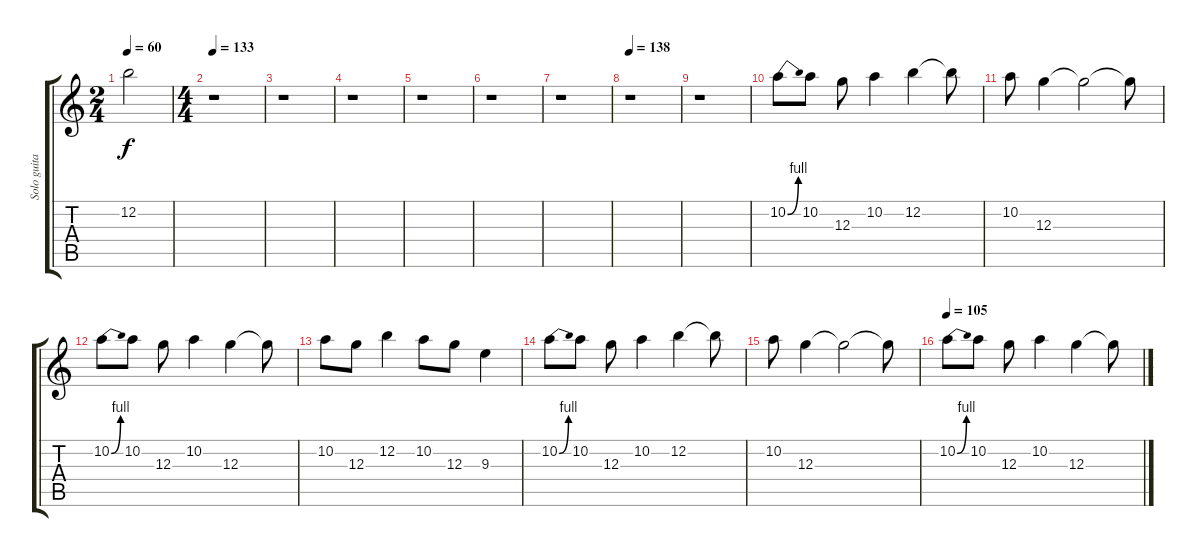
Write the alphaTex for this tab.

\track ("Solo guitar" "Solo guita") {instrument distortionguitar}
\staff {score tabs}
\tuning (E4 B3 G3 D3 A2 E2) {hide}
\ts (2 4)
\tempo 60
\clef g2
\ks c
12.2{t}.2{dy f} |
\ts (4 4)
\tempo 133
r.1 |
r.1 |
r.1 |
r.1 |
r.1 |
r.1 |
\tempo 138
r.1 |
r.1 |
10.2{be (bend 0 0 60 4)}.8{volume 12 instrument electricguitarjazz} 10.2.8 12.3.8 10.2.4 12.2.4 12.2{t}.8 |
10.2.8 12.3.4 12.3{t}.2 12.3{t}.8 |
10.2{be (bend 0 0 60 4)}.8 10.2.8 12.3.8 10.2.4 12.3.4 12.3{t}.8 |
10.2.8 12.3.8 12.2.4 10.2.8 12.3.8 9.3.4 |
10.2{be (bend 0 0 60 4)}.8 10.2.8 12.3.8 10.2.4 12.2.4 12.2{t}.8 |
10.2.8 12.3.4 12.3{t}.2 12.3{t}.8 |
\tempo 105
10.2{be (bend 0 0 60 4)}.8 10.2.8 12.3.8 10.2.4 12.3.4 12.3{t}.8
